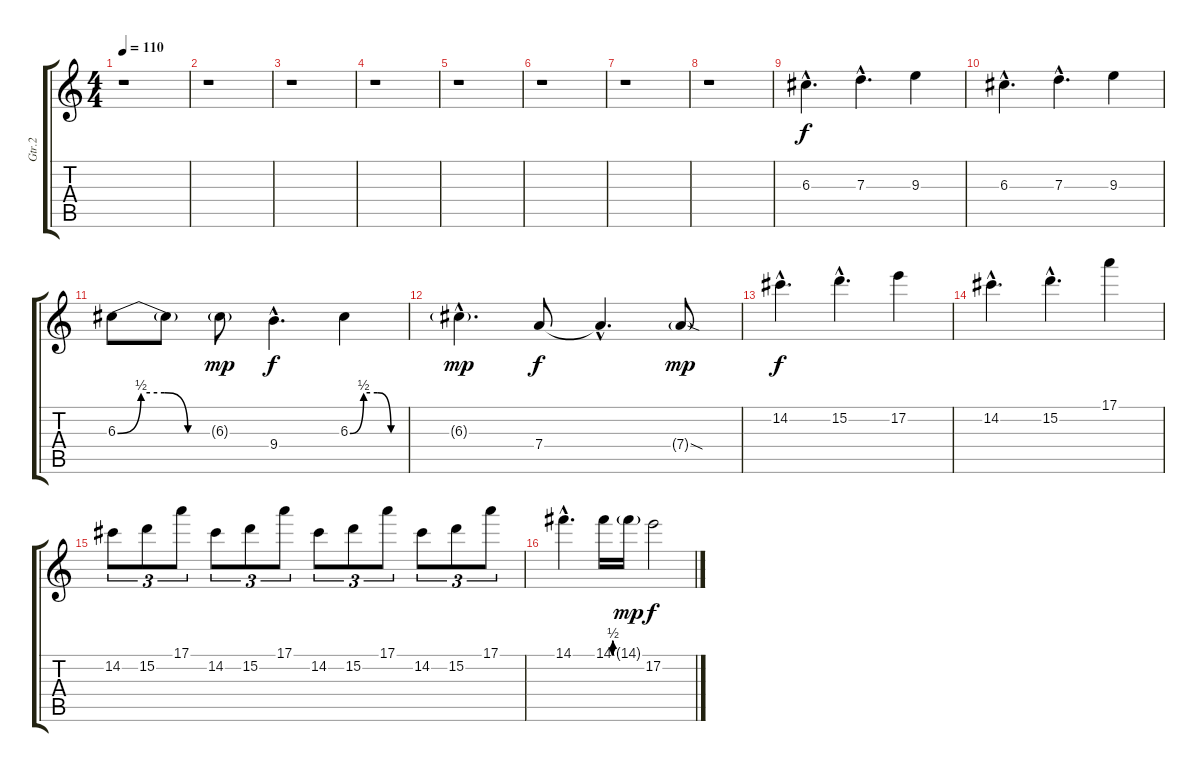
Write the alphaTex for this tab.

\track ("Gtr.2" "Gtr.2") {instrument distortionguitar}
\staff {score tabs}
\tuning (E4 B3 G3 D3 A2 E2) {hide}
\ts (4 4)
\tempo 110
\clef g2
\ks c
r.1{dy f} |
r.1 |
r.1 |
r.1 |
r.1 |
r.1 |
r.1 |
r.1 |
6.3{hac}.4{d} 7.3{hac}.4{d} 9.3.4 |
6.3{hac}.4{d} 7.3{hac}.4{d} 9.3.4 |
6.3{be (custom 0 0 15 2 30 2 45 0 60 0)}.8 6.3{t}.8 6.3{g}.8{dy mp} 9.4{hac}.4{d dy f} 6.3{be (custom 0 0 15 2 30 2 45 0 60 0)}.4 |
6.3{g hac}.4{d dy mp} 7.4.8{dy f} 7.4{hac t}.4{d} 7.4{sod g}.8{dy mp} |
14.2{hac}.4{d dy f} 15.2{hac}.4{d} 17.2.4 |
14.2{hac}.4{d} 15.2{hac}.4{d} 17.1.4 |
14.2.8{tu (3 2)} 15.2.8{tu (3 2)} 17.1.8{tu (3 2)} 14.2.8{tu (3 2)} 15.2.8{tu (3 2)} 17.1.8{tu (3 2)} 14.2.8{tu (3 2)} 15.2.8{tu (3 2)} 17.1.8{tu (3 2)} 14.2.8{tu (3 2)} 15.2.8{tu (3 2)} 17.1.8{tu (3 2)} |
14.1{hac}.4{d} 14.1{be (custom 0 0 15 2 30 2 45 0 60 0)}.16 14.1{g}.16{dy mp} 17.2.2{dy f}
